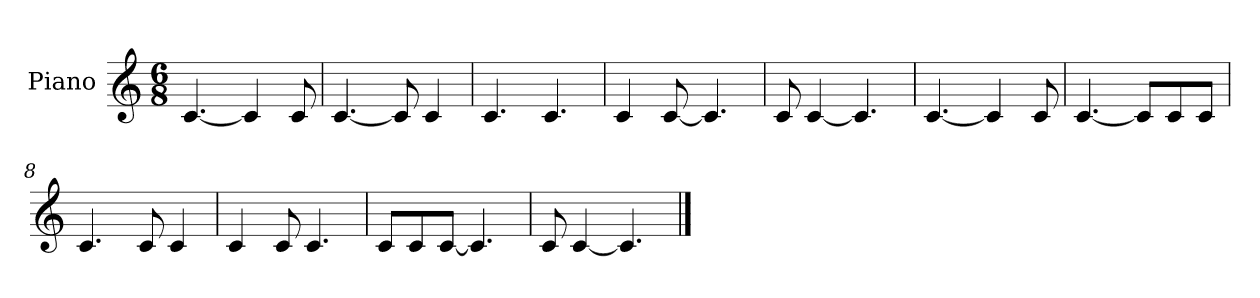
**kern
*part1
*staff1
*I"Piano
*I'Pno.
*clefG2
*k[]
*M6/8
*MM90
=1
[4.c/
4c/]
8c/
=2
[4.c/
8c/]
4c/
=3
4.c/
4.c/
=4
4c/
[8c/
4.c/]
=5
8c/
[4c/
4.c/]
=6
[4.c/
4c/]
8c/
=7
[4.c/
8c/L]
8c/
8c/J
=8
4.c/
8c/
4c/
=9
4c/
8c/
4.c/
=10
8c/L
8c/
[8c/J
4.c/]
=11
8c/
[4c/
4.c/]
==
*-
